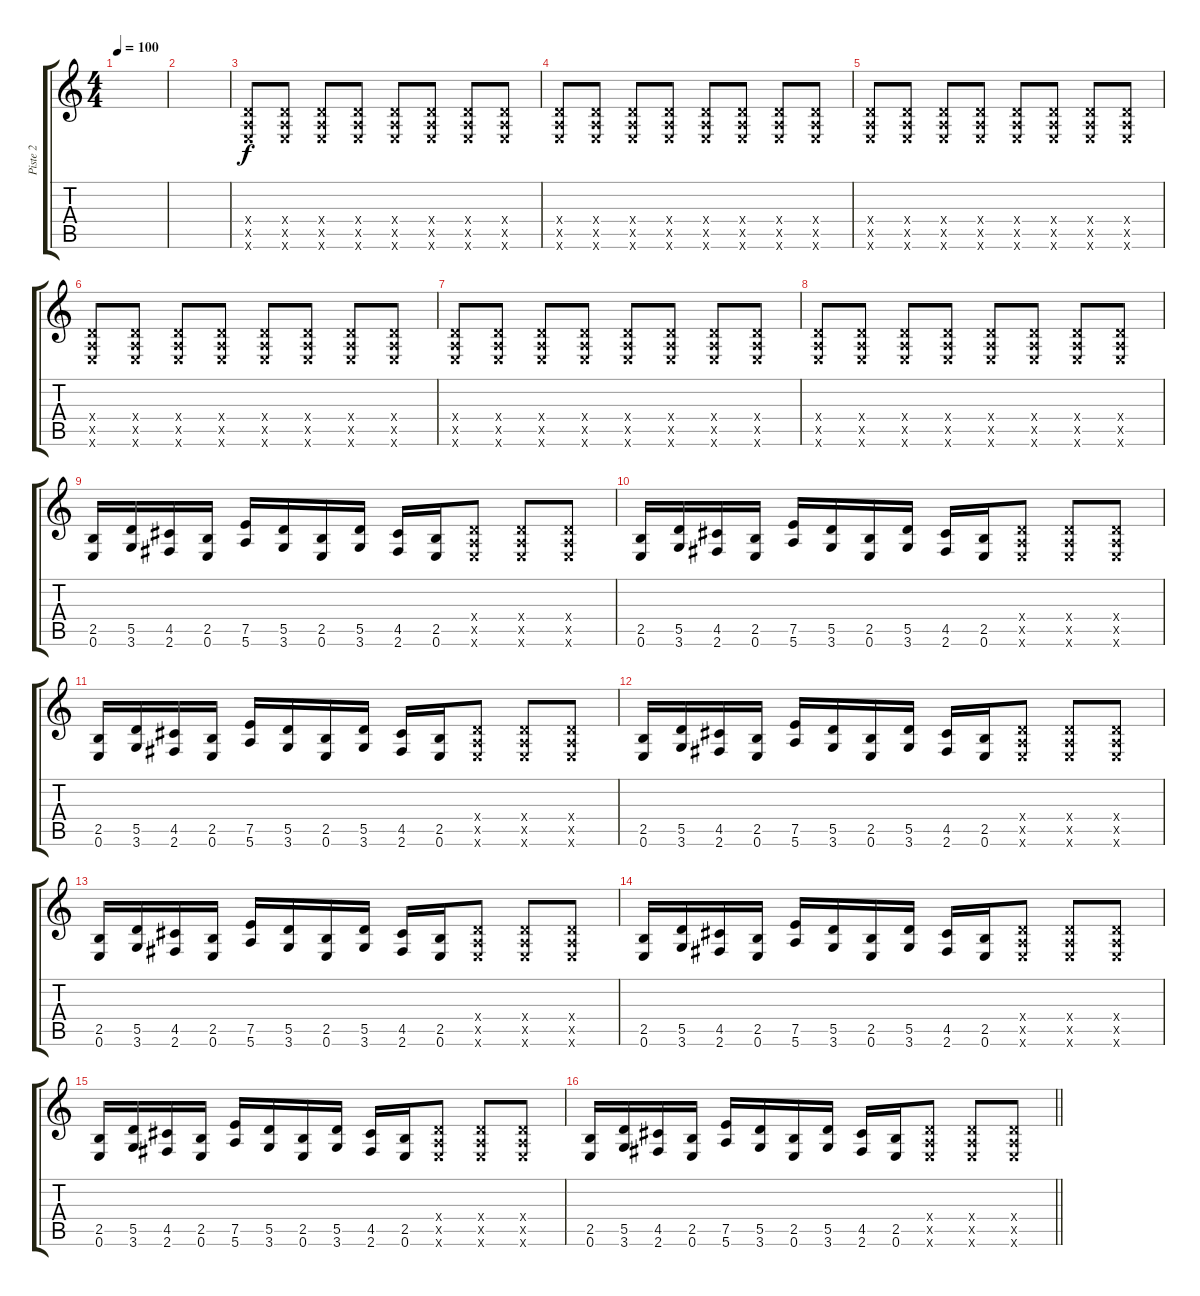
\track ("Piste 2" "Piste 2") {instrument distortionguitar}
\staff {score tabs}
\tuning (E4 B3 G3 D3 A2 E2) {hide}
\ts (4 4)
\tempo 100
\clef g2
\ks c
|
|
(0.4{x} 0.5{x} 0.6{x}).8 (0.4{x} 0.5{x} 0.6{x}).8 (0.4{x} 0.5{x} 0.6{x}).8 (0.4{x} 0.5{x} 0.6{x}).8 (0.4{x} 0.5{x} 0.6{x}).8 (0.4{x} 0.5{x} 0.6{x}).8 (0.4{x} 0.5{x} 0.6{x}).8 (0.4{x} 0.5{x} 0.6{x}).8 |
(0.4{x} 0.5{x} 0.6{x}).8 (0.4{x} 0.5{x} 0.6{x}).8 (0.4{x} 0.5{x} 0.6{x}).8 (0.4{x} 0.5{x} 0.6{x}).8 (0.4{x} 0.5{x} 0.6{x}).8 (0.4{x} 0.5{x} 0.6{x}).8 (0.4{x} 0.5{x} 0.6{x}).8 (0.4{x} 0.5{x} 0.6{x}).8 |
(0.4{x} 0.5{x} 0.6{x}).8 (0.4{x} 0.5{x} 0.6{x}).8 (0.4{x} 0.5{x} 0.6{x}).8 (0.4{x} 0.5{x} 0.6{x}).8 (0.4{x} 0.5{x} 0.6{x}).8 (0.4{x} 0.5{x} 0.6{x}).8 (0.4{x} 0.5{x} 0.6{x}).8 (0.4{x} 0.5{x} 0.6{x}).8 |
(0.4{x} 0.5{x} 0.6{x}).8 (0.4{x} 0.5{x} 0.6{x}).8 (0.4{x} 0.5{x} 0.6{x}).8 (0.4{x} 0.5{x} 0.6{x}).8 (0.4{x} 0.5{x} 0.6{x}).8 (0.4{x} 0.5{x} 0.6{x}).8 (0.4{x} 0.5{x} 0.6{x}).8 (0.4{x} 0.5{x} 0.6{x}).8 |
(0.4{x} 0.5{x} 0.6{x}).8 (0.4{x} 0.5{x} 0.6{x}).8 (0.4{x} 0.5{x} 0.6{x}).8 (0.4{x} 0.5{x} 0.6{x}).8 (0.4{x} 0.5{x} 0.6{x}).8 (0.4{x} 0.5{x} 0.6{x}).8 (0.4{x} 0.5{x} 0.6{x}).8 (0.4{x} 0.5{x} 0.6{x}).8 |
(0.4{x} 0.5{x} 0.6{x}).8 (0.4{x} 0.5{x} 0.6{x}).8 (0.4{x} 0.5{x} 0.6{x}).8 (0.4{x} 0.5{x} 0.6{x}).8 (0.4{x} 0.5{x} 0.6{x}).8 (0.4{x} 0.5{x} 0.6{x}).8 (0.4{x} 0.5{x} 0.6{x}).8 (0.4{x} 0.5{x} 0.6{x}).8 |
(2.5 0.6).16 (5.5 3.6).16 (4.5 2.6).16 (2.5 0.6).16 (7.5 5.6).16 (5.5 3.6).16 (2.5 0.6).16 (5.5 3.6).16 (4.5 2.6).16 (2.5 0.6).16 (0.4{x} 0.5{x} 0.6{x}).8 (0.4{x} 0.5{x} 0.6{x}).8 (0.4{x} 0.5{x} 0.6{x}).8 |
(2.5 0.6).16 (5.5 3.6).16 (4.5 2.6).16 (2.5 0.6).16 (7.5 5.6).16 (5.5 3.6).16 (2.5 0.6).16 (5.5 3.6).16 (4.5 2.6).16 (2.5 0.6).16 (0.4{x} 0.5{x} 0.6{x}).8 (0.4{x} 0.5{x} 0.6{x}).8 (0.4{x} 0.5{x} 0.6{x}).8 |
(2.5 0.6).16 (5.5 3.6).16 (4.5 2.6).16 (2.5 0.6).16 (7.5 5.6).16 (5.5 3.6).16 (2.5 0.6).16 (5.5 3.6).16 (4.5 2.6).16 (2.5 0.6).16 (0.4{x} 0.5{x} 0.6{x}).8 (0.4{x} 0.5{x} 0.6{x}).8 (0.4{x} 0.5{x} 0.6{x}).8 |
(2.5 0.6).16 (5.5 3.6).16 (4.5 2.6).16 (2.5 0.6).16 (7.5 5.6).16 (5.5 3.6).16 (2.5 0.6).16 (5.5 3.6).16 (4.5 2.6).16 (2.5 0.6).16 (0.4{x} 0.5{x} 0.6{x}).8 (0.4{x} 0.5{x} 0.6{x}).8 (0.4{x} 0.5{x} 0.6{x}).8 |
(2.5 0.6).16 (5.5 3.6).16 (4.5 2.6).16 (2.5 0.6).16 (7.5 5.6).16 (5.5 3.6).16 (2.5 0.6).16 (5.5 3.6).16 (4.5 2.6).16 (2.5 0.6).16 (0.4{x} 0.5{x} 0.6{x}).8 (0.4{x} 0.5{x} 0.6{x}).8 (0.4{x} 0.5{x} 0.6{x}).8 |
(2.5 0.6).16 (5.5 3.6).16 (4.5 2.6).16 (2.5 0.6).16 (7.5 5.6).16 (5.5 3.6).16 (2.5 0.6).16 (5.5 3.6).16 (4.5 2.6).16 (2.5 0.6).16 (0.4{x} 0.5{x} 0.6{x}).8 (0.4{x} 0.5{x} 0.6{x}).8 (0.4{x} 0.5{x} 0.6{x}).8 |
(2.5 0.6).16 (5.5 3.6).16 (4.5 2.6).16 (2.5 0.6).16 (7.5 5.6).16 (5.5 3.6).16 (2.5 0.6).16 (5.5 3.6).16 (4.5 2.6).16 (2.5 0.6).16 (0.4{x} 0.5{x} 0.6{x}).8 (0.4{x} 0.5{x} 0.6{x}).8 (0.4{x} 0.5{x} 0.6{x}).8 |
\barLineRight lightlight
(2.5 0.6).16 (5.5 3.6).16 (4.5 2.6).16 (2.5 0.6).16 (7.5 5.6).16 (5.5 3.6).16 (2.5 0.6).16 (5.5 3.6).16 (4.5 2.6).16 (2.5 0.6).16 (0.4{x} 0.5{x} 0.6{x}).8 (0.4{x} 0.5{x} 0.6{x}).8 (0.4{x} 0.5{x} 0.6{x}).8
